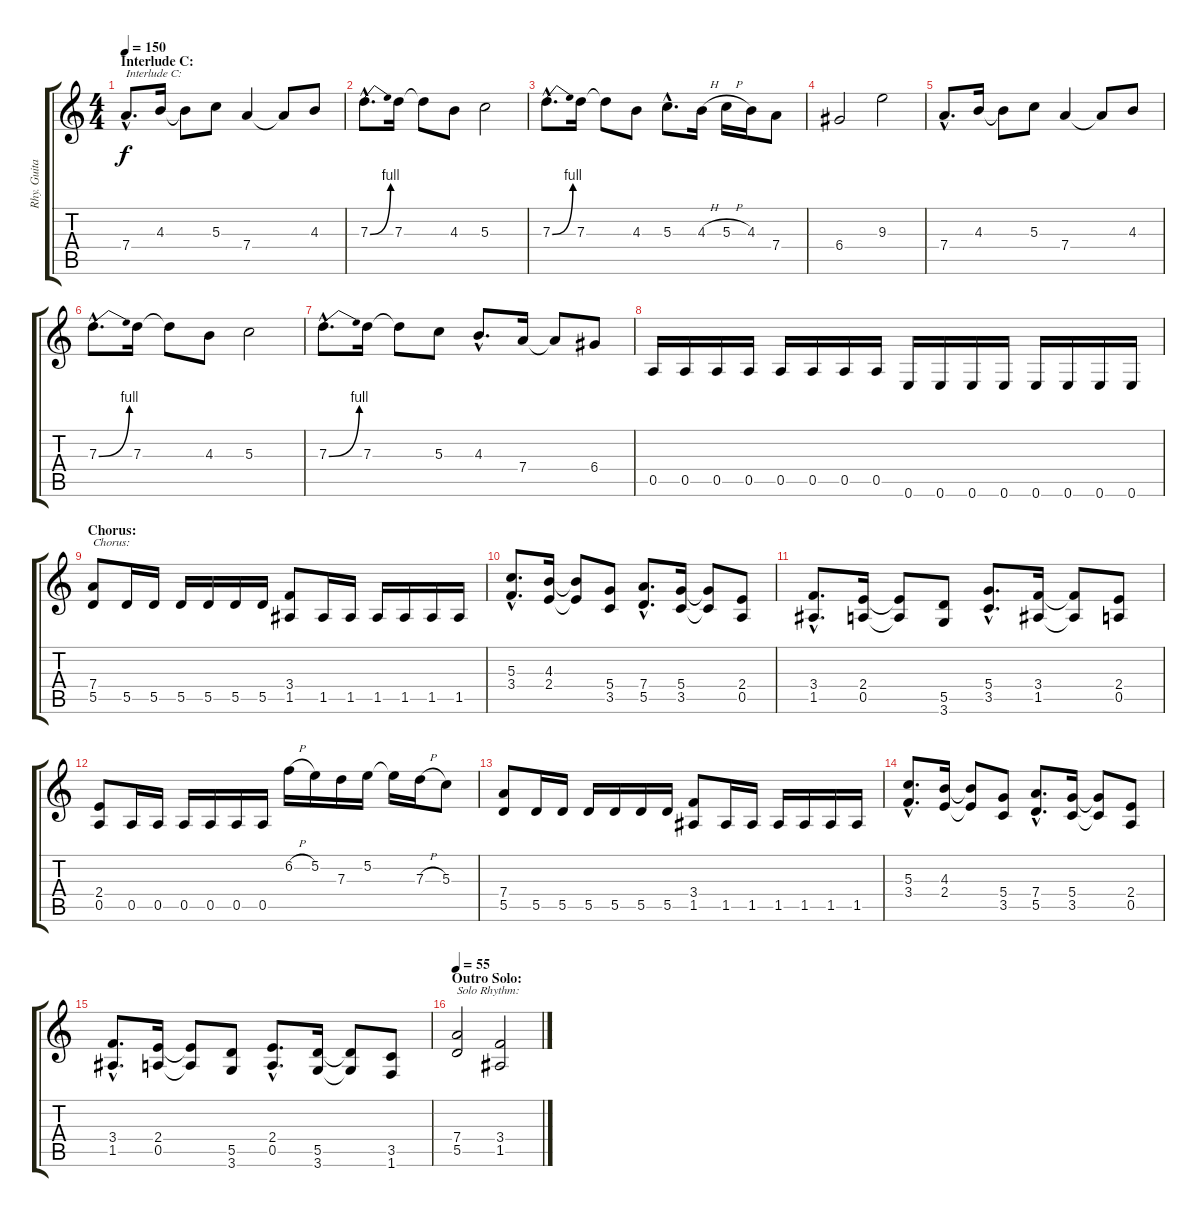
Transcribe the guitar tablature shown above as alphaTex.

\track ("Rhy. Guitar 1" "Rhy. Guita") {instrument distortionguitar}
\staff {score tabs}
\tuning (E4 B3 G3 D3 A2 E2) {hide}
\ts (4 4)
\section ("" "Interlude C:")
\tempo 150
\clef g2
\ks c
7.4{hac}.8{d txt "Interlude C:" dy f} 4.3.16 4.3{t}.8 5.3.8 7.4.4 7.4{t}.8 4.3.8 |
7.3{be (bend 0 0 60 4) hac}.8{d} 7.3.16 7.3{t}.8 4.3.8 5.3.2 |
7.3{be (bend 0 0 60 4) hac}.8{d} 7.3.16 7.3{t}.8 4.3.8 5.3{hac}.8{d} 4.3{h}.16 5.3{h}.16 4.3.16 7.4.8 |
6.4.2 9.3.2 |
7.4{hac}.8{d} 4.3.16 4.3{t}.8 5.3.8 7.4.4 7.4{t}.8 4.3.8 |
7.3{be (bend 0 0 60 4) hac}.8{d} 7.3.16 7.3{t}.8 4.3.8 5.3.2 |
7.3{be (bend 0 0 60 4) hac}.8{d} 7.3.16 7.3{t}.8 5.3.8 4.3{hac}.8{d} 7.4.16 7.4{t}.8 6.4.8 |
0.5.16 0.5.16 0.5.16 0.5.16 0.5.16 0.5.16 0.5.16 0.5.16 0.6.16 0.6.16 0.6.16 0.6.16 0.6.16 0.6.16 0.6.16 0.6.16 |
\section ("" "Chorus:")
(7.4 5.5).8{txt "Chorus:"} 5.5.16 5.5.16 5.5.16 5.5.16 5.5.16 5.5.16 (3.4 1.5).8 1.5.16 1.5.16 1.5.16 1.5.16 1.5.16 1.5.16 |
(5.3{hac} 3.4{hac}).8{d} (4.3 2.4).16 (4.3{t} 2.4{t}).8 (5.4 3.5).8 (7.4{hac} 5.5{hac}).8{d} (5.4 3.5).16 (5.4{t} 3.5{t}).8 (2.4 0.5).8 |
(3.4{hac} 1.5{hac}).8{d} (2.4 0.5).16 (2.4{t} 0.5{t}).8 (5.5 3.6).8 (5.4{hac} 3.5{hac}).8{d} (3.4 1.5).16 (3.4{t} 1.5{t}).8 (2.4 0.5).8 |
(2.4 0.5).8 0.5.16 0.5.16 0.5.16 0.5.16 0.5.16 0.5.16 6.2{h}.16 5.2.16 7.3.16 5.2.16 5.2{t}.16 7.3{h}.16 5.3.8 |
(7.4 5.5).8 5.5.16 5.5.16 5.5.16 5.5.16 5.5.16 5.5.16 (3.4 1.5).8 1.5.16 1.5.16 1.5.16 1.5.16 1.5.16 1.5.16 |
(5.3{hac} 3.4{hac}).8{d} (4.3 2.4).16 (4.3{t} 2.4{t}).8 (5.4 3.5).8 (7.4{hac} 5.5{hac}).8{d} (5.4 3.5).16 (5.4{t} 3.5{t}).8 (2.4 0.5).8 |
(3.4{hac} 1.5{hac}).8{d} (2.4 0.5).16 (2.4{t} 0.5{t}).8 (5.5 3.6).8 (2.4{hac} 0.5{hac}).8{d} (5.5 3.6).16 (5.5{t} 3.6{t}).8 (3.5 1.6).8 |
\section ("" "Outro Solo:")
\tempo 55
(7.4 5.5).2{txt "Solo Rhythm:"} (3.4 1.5).2
